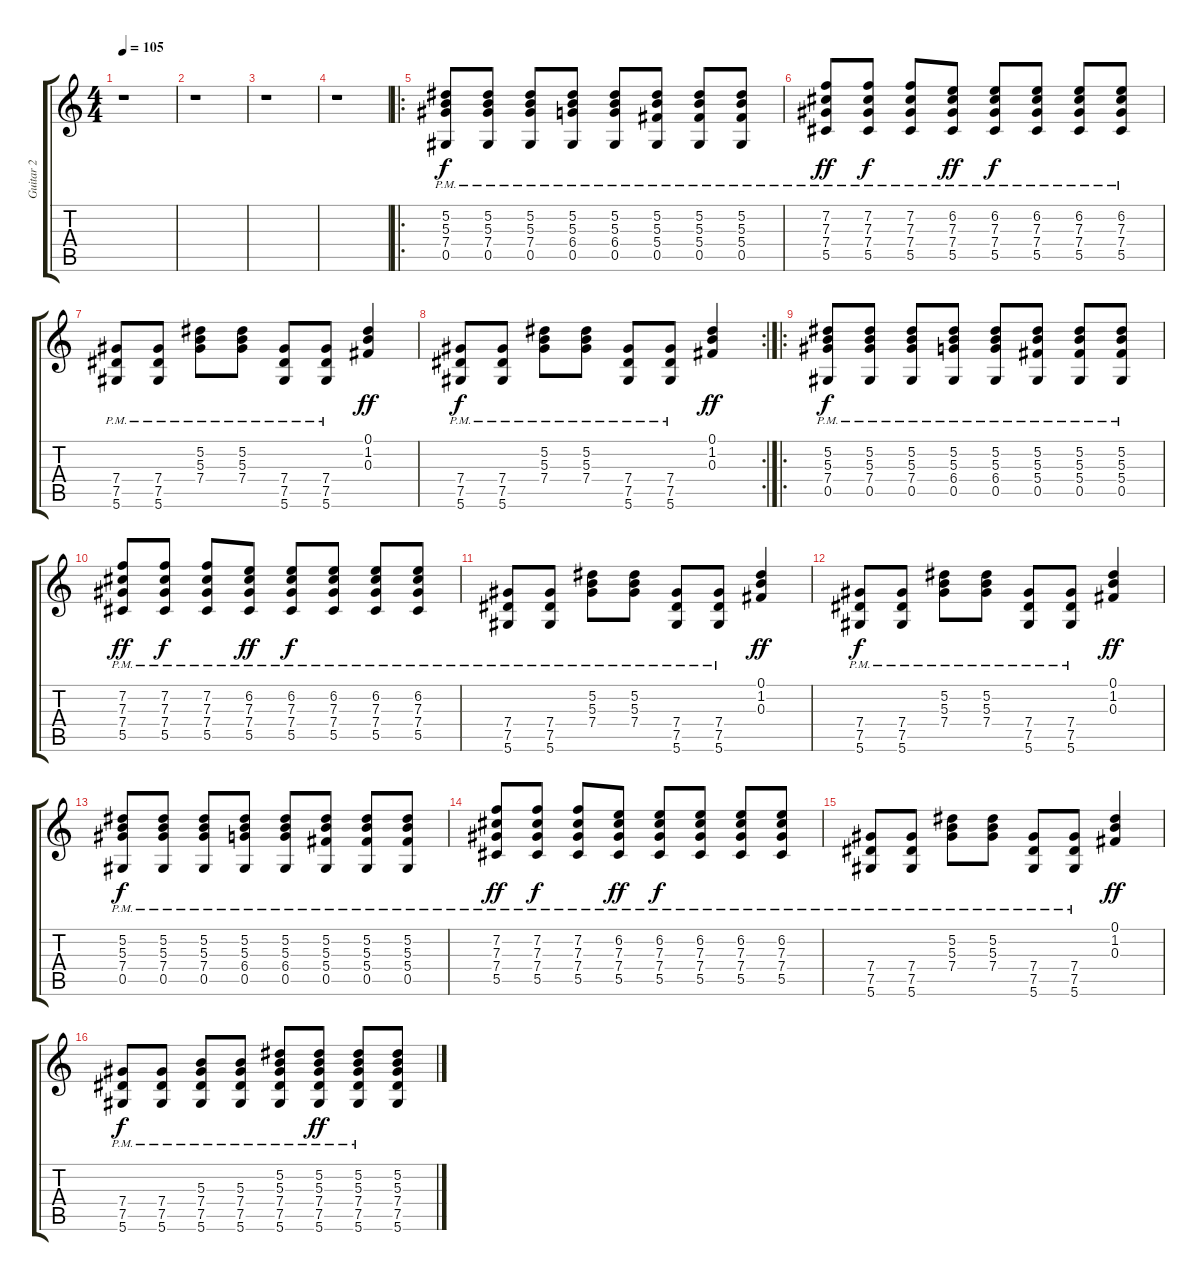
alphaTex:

\track ("Guitar 2" "Guitar 2") {instrument distortionguitar}
\staff {score tabs}
\tuning (Eb4 Bb3 Gb3 Db3 Ab2 Eb2) {hide}
\ts (4 4)
\tempo 105
\clef g2
\ks c
r.1{dy f instrument distortionguitar} |
r.1 |
r.1 |
r.1 |
\ro
(5.2{pm} 5.3{pm} 7.4{pm} 0.5{pm}).8 (5.2{pm} 5.3{pm} 7.4{pm} 0.5{pm}).8 (5.2{pm} 5.3{pm} 7.4{pm} 0.5{pm}).8 (5.2{pm} 5.3{pm} 6.4{pm} 0.5{pm}).8 (5.2{pm} 5.3{pm} 6.4{pm} 0.5{pm}).8 (5.2{pm} 5.3{pm} 5.4{pm} 0.5{pm}).8 (5.2{pm} 5.3{pm} 5.4{pm} 0.5{pm}).8 (5.2{pm} 5.3{pm} 5.4{pm} 0.5{pm}).8 |
(7.2{pm} 7.3{pm} 7.4{pm} 5.5{pm}).8{dy ff} (7.2{pm} 7.3{pm} 7.4{pm} 5.5{pm}).8{dy f} (7.2{pm} 7.3{pm} 7.4{pm} 5.5{pm}).8 (6.2{pm} 7.3{pm} 7.4{pm} 5.5{pm}).8{dy ff} (6.2{pm} 7.3{pm} 7.4{pm} 5.5{pm}).8{dy f} (6.2{pm} 7.3{pm} 7.4{pm} 5.5{pm}).8 (6.2{pm} 7.3{pm} 7.4{pm} 5.5{pm}).8 (6.2{pm} 7.3{pm} 7.4{pm} 5.5{pm}).8 |
(7.4{pm} 7.5{pm} 5.6{pm}).8 (7.4{pm} 7.5{pm} 5.6{pm}).8 (5.2{pm} 5.3{pm} 7.4{pm}).8 (5.2{pm} 5.3{pm} 7.4{pm}).8 (7.4{pm} 7.5{pm} 5.6{pm}).8 (7.4{pm} 7.5{pm} 5.6{pm}).8 (0.1 1.2 0.3).4{dy ff} |
\rc 2
(7.4{pm} 7.5{pm} 5.6{pm}).8{dy f} (7.4{pm} 7.5{pm} 5.6{pm}).8 (5.2{pm} 5.3{pm} 7.4{pm}).8 (5.2{pm} 5.3{pm} 7.4{pm}).8 (7.4{pm} 7.5{pm} 5.6{pm}).8 (7.4{pm} 7.5{pm} 5.6{pm}).8 (0.1 1.2 0.3).4{dy ff} |
\ro
(5.2{pm} 5.3{pm} 7.4{pm} 0.5{pm}).8{dy f} (5.2{pm} 5.3{pm} 7.4{pm} 0.5{pm}).8 (5.2{pm} 5.3{pm} 7.4{pm} 0.5{pm}).8 (5.2{pm} 5.3{pm} 6.4{pm} 0.5{pm}).8 (5.2{pm} 5.3{pm} 6.4{pm} 0.5{pm}).8 (5.2{pm} 5.3{pm} 5.4{pm} 0.5{pm}).8 (5.2{pm} 5.3{pm} 5.4{pm} 0.5{pm}).8 (5.2{pm} 5.3{pm} 5.4{pm} 0.5{pm}).8 |
(7.2{pm} 7.3{pm} 7.4{pm} 5.5{pm}).8{dy ff} (7.2{pm} 7.3{pm} 7.4{pm} 5.5{pm}).8{dy f} (7.2{pm} 7.3{pm} 7.4{pm} 5.5{pm}).8 (6.2{pm} 7.3{pm} 7.4{pm} 5.5{pm}).8{dy ff} (6.2{pm} 7.3{pm} 7.4{pm} 5.5{pm}).8{dy f} (6.2{pm} 7.3{pm} 7.4{pm} 5.5{pm}).8 (6.2{pm} 7.3{pm} 7.4{pm} 5.5{pm}).8 (6.2{pm} 7.3{pm} 7.4{pm} 5.5{pm}).8 |
(7.4{pm} 7.5{pm} 5.6{pm}).8 (7.4{pm} 7.5{pm} 5.6{pm}).8 (5.2{pm} 5.3{pm} 7.4{pm}).8 (5.2{pm} 5.3{pm} 7.4{pm}).8 (7.4{pm} 7.5{pm} 5.6{pm}).8 (7.4{pm} 7.5{pm} 5.6{pm}).8 (0.1 1.2 0.3).4{dy ff} |
(7.4{pm} 7.5{pm} 5.6{pm}).8{dy f} (7.4{pm} 7.5{pm} 5.6{pm}).8 (5.2{pm} 5.3{pm} 7.4{pm}).8 (5.2{pm} 5.3{pm} 7.4{pm}).8 (7.4{pm} 7.5{pm} 5.6{pm}).8 (7.4{pm} 7.5{pm} 5.6{pm}).8 (0.1 1.2 0.3).4{dy ff} |
(5.2{pm} 5.3{pm} 7.4{pm} 0.5{pm}).8{dy f} (5.2{pm} 5.3{pm} 7.4{pm} 0.5{pm}).8 (5.2{pm} 5.3{pm} 7.4{pm} 0.5{pm}).8 (5.2{pm} 5.3{pm} 6.4{pm} 0.5{pm}).8 (5.2{pm} 5.3{pm} 6.4{pm} 0.5{pm}).8 (5.2{pm} 5.3{pm} 5.4{pm} 0.5{pm}).8 (5.2{pm} 5.3{pm} 5.4{pm} 0.5{pm}).8 (5.2{pm} 5.3{pm} 5.4{pm} 0.5{pm}).8 |
(7.2{pm} 7.3{pm} 7.4{pm} 5.5{pm}).8{dy ff} (7.2{pm} 7.3{pm} 7.4{pm} 5.5{pm}).8{dy f} (7.2{pm} 7.3{pm} 7.4{pm} 5.5{pm}).8 (6.2{pm} 7.3{pm} 7.4{pm} 5.5{pm}).8{dy ff} (6.2{pm} 7.3{pm} 7.4{pm} 5.5{pm}).8{dy f} (6.2{pm} 7.3{pm} 7.4{pm} 5.5{pm}).8 (6.2{pm} 7.3{pm} 7.4{pm} 5.5{pm}).8 (6.2{pm} 7.3{pm} 7.4{pm} 5.5{pm}).8 |
(7.4{pm} 7.5{pm} 5.6{pm}).8 (7.4{pm} 7.5{pm} 5.6{pm}).8 (5.2{pm} 5.3{pm} 7.4{pm}).8 (5.2{pm} 5.3{pm} 7.4{pm}).8 (7.4{pm} 7.5{pm} 5.6{pm}).8 (7.4{pm} 7.5{pm} 5.6{pm}).8 (0.1 1.2 0.3).4{dy ff} |
(7.4{pm} 7.5{pm} 5.6{pm}).8{dy f} (7.4{pm} 7.5{pm} 5.6).8 (5.3{pm} 7.4{pm} 7.5{pm} 5.6).8 (5.3{pm} 7.4{pm} 7.5 5.6).8 (5.2{pm} 5.3{pm} 7.4 7.5 5.6).8 (5.2{pm} 5.3{pm} 7.4 7.5 5.6).8{dy ff} (5.2{pm} 5.3 7.4 7.5 5.6).8 (5.2 5.3 7.4 7.5 5.6).8
